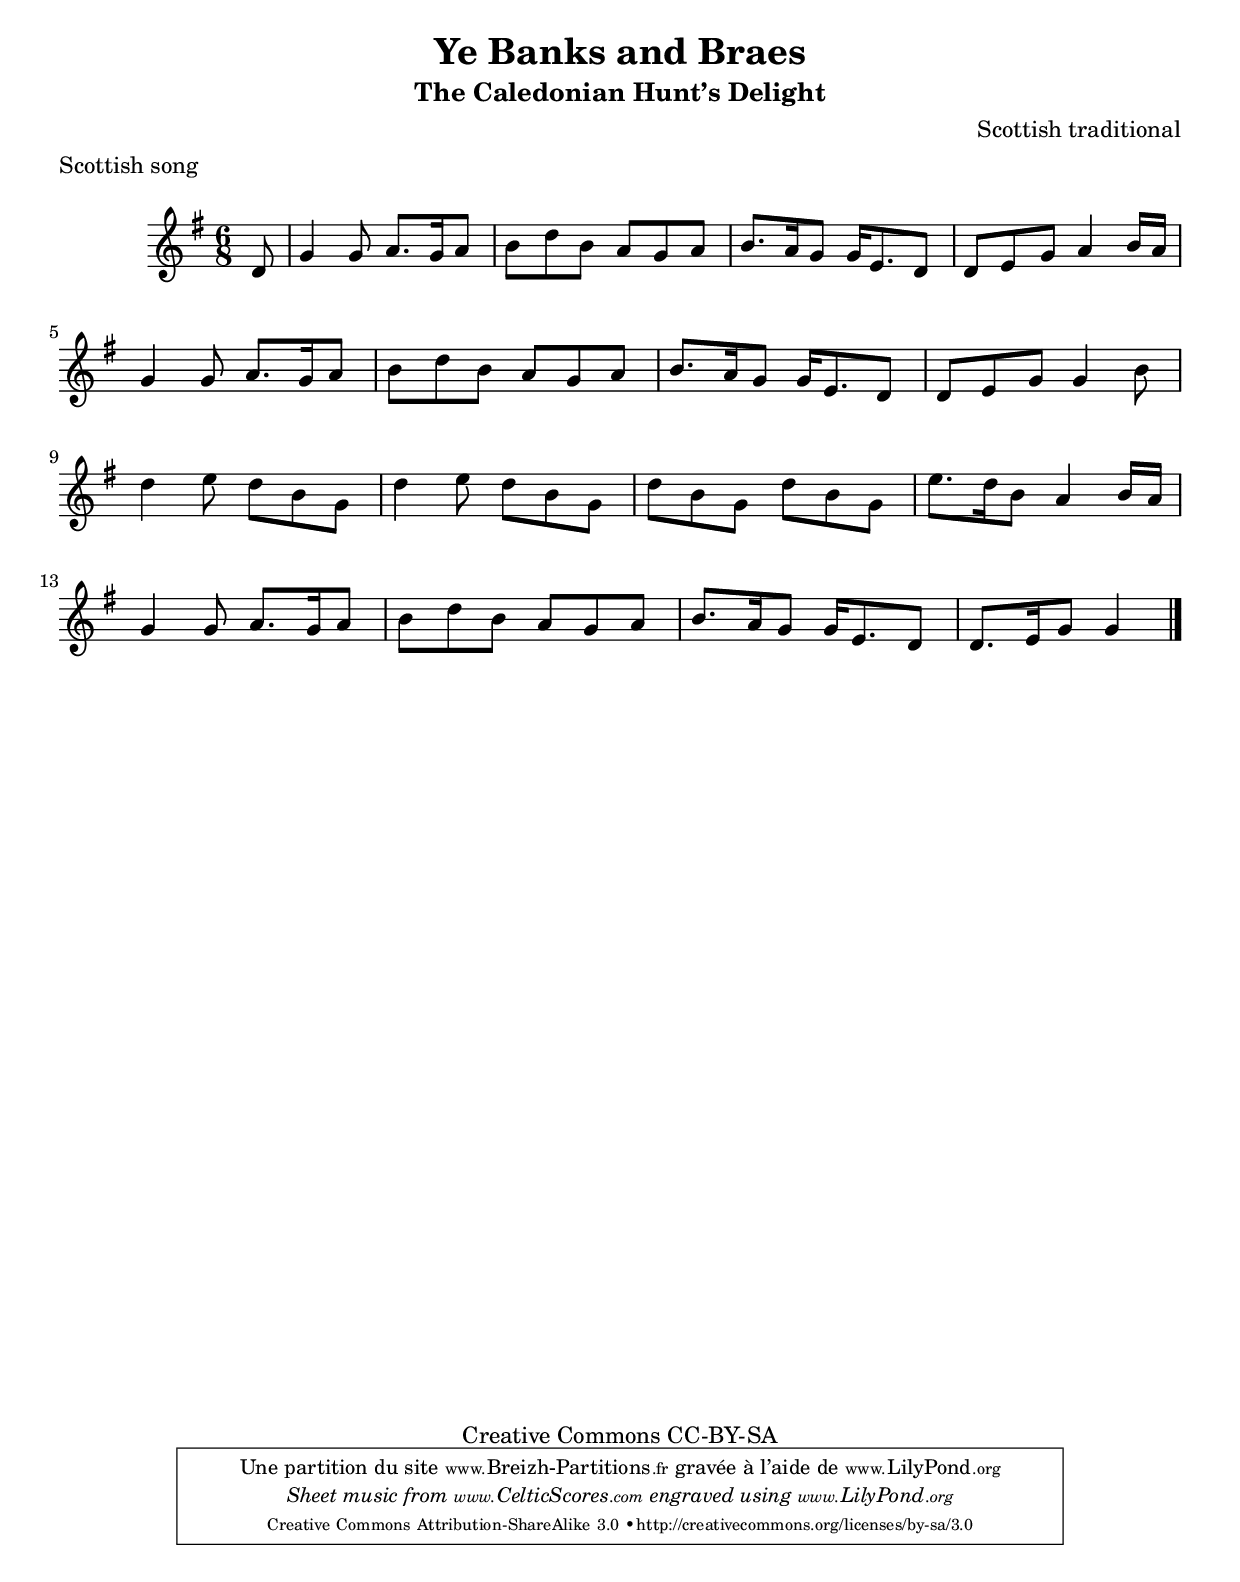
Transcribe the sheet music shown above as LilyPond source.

%%%%%%%%%%%%%%%%%%%%%%%%%%%%%%%%%%%%%%%%%%%%%%%%%%%%%%%%%%%%
%
% Typeset by Breizh Partitions (2013)
%
% Une partition gratuite de http://www.breizh-partitions.fr
% Free sheet music from http://www.celtic-scores.com
%%%%%%%%%%%%%%%%%%%%%%%%%%%%%%%%%%%%%%%%%%%%%%%%%%%%%%%%%%%%

\version "2.14.2"

\paper {
  top-margin = 2 \cm
  bottom-margin = 2 \cm
}

\header {
  title = "Ye Banks and Braes"
  subtitle = "The Caledonian Hunt’s Delight"
  composer = "Scottish traditional"
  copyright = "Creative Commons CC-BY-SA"
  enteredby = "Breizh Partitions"
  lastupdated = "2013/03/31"
%   instrument = "Fiddle"
  meter = "Scottish song "
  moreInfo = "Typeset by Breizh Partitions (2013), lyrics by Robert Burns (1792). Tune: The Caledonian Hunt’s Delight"
%   source = ""

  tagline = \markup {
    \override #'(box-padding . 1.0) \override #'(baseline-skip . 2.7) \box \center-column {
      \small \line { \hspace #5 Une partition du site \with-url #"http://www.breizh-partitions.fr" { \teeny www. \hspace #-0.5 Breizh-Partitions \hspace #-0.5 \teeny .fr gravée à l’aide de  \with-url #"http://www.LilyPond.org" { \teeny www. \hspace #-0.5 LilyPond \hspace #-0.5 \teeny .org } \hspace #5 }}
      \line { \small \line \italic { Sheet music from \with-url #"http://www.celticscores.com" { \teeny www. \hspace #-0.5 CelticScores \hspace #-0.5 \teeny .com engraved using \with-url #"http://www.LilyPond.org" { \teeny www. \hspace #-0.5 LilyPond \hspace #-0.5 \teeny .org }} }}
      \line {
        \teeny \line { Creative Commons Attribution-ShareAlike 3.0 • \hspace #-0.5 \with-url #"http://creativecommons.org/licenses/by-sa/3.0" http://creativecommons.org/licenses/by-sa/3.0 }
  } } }
}

main = {
  \clef "G"
  \key g \major
  \time 6/8
  
  \partial 8 d8
  |
  
  g4 g8 a8. g16 a8
  |
  b8 d' b a g a
  |
  b8. a16 g8 g16 e8. d8
  |
  d8 e g a4 b16 a
  
  g4 g8 a8. g16 a8
  |
  b8 d' b a g a
  |
  b8. a16 g8 g16 e8. d8
  |
  d8 e g g4 b8
  |
  
  d'4 e'8 d' b g
  |
  d'4 e'8 d' b g
  |
  d' b g d' b g
  |
  e'8. d'16 b8 a4 b16 a
  |
  
  g4 g8 a8. g16 a8
  |
  b8 d' b a g a
  |
  b8. a16 g8 g16 e8. d8
  |
  d8. e16 g8 g4

  \bar "|."
}


\score  {
  \new Staff  <<
    \tempo 4. = 60
    \once \override Score.MetronomeMark #'transparent = ##t
    \set Staff.midiInstrument = "violin"
    \transpose a a'{
    \main
    }
  >>
  
  \layout  { }
  \midi  { }
}
